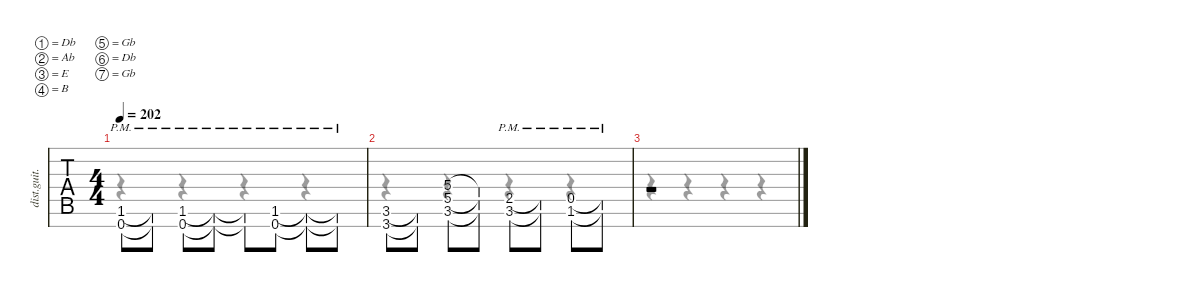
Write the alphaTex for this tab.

\defaultSystemsLayout 4
\hideDynamics
\bracketExtendMode nobrackets
\track ("Jesse Cash" "dist.guit.") {instrument distortionguitar}
\staff {tabs}
\tuning (Db4 Ab3 E3 B2 Gb2 Db2 Gb1)
\voice
\ts (4 4)
\tempo 202
\clef g2
\ks c
(1.6{pm t} 0.7{pm t acc #}).8{dy f} (1.6{pm t} 0.7{pm t acc #}).8 (1.6{pm} 0.7{pm acc #}).8 (1.6{pm t} 0.7{pm t acc #}).8 (1.6{pm t} 0.7{pm t acc #}).8 (1.6{pm} 0.7{pm acc #}).8 (1.6{pm t} 0.7{pm t acc #}).8 (1.6{pm t} 0.7{pm t acc #}).8 |
(3.6 3.7).8 (3.6{t} 3.7{t}).8 (5.4 5.5 3.6).8 (5.4{t} 5.5{t} 3.6{t}).8 (2.5{pm acc #} 3.6{pm}).8 (2.5{pm t acc #} 3.6{pm t}).8 (0.5{pm acc #} 1.6{pm}).8 (0.5{pm t acc #} 1.6{pm t}).8 |
r.1
\voice
\clef g2
\ottava regular
\simile none
\ks c
r.4{dy mf} r.4 r.4 r.4 |
r.4 r.4 r.4 r.4 |
r.4 r.4 r.4 r.4
